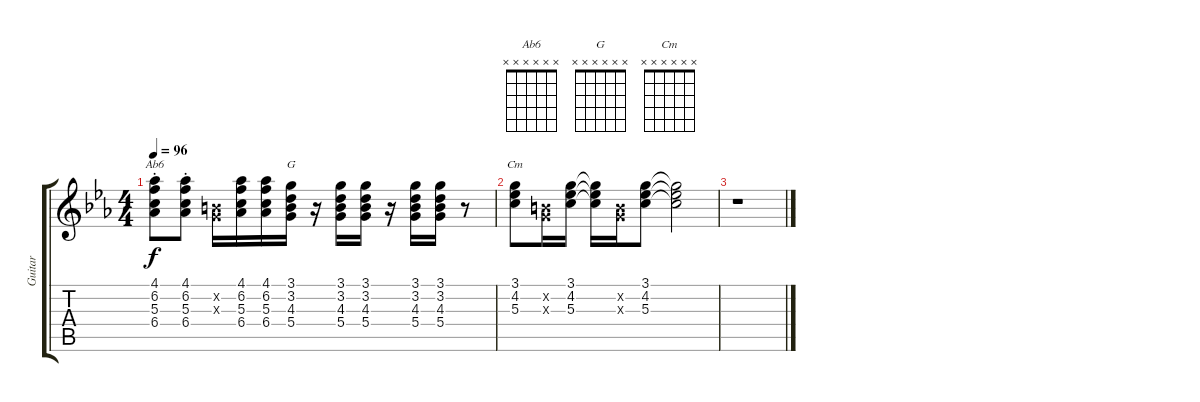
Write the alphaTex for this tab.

\track ("Guitar" "Guitar") {instrument electricguitarclean}
\staff {score tabs}
\tuning (E4 B3 G3 D3 A2 E2) {hide}
\chord ("Ab6" x x x x x x) {firstfret 0}
\chord ("G" x x x x x x) {firstfret 0}
\chord ("Cm" x x x x x x) {firstfret 0}
\ts (4 4)
\tempo 96
\clef g2
\ks eb
(4.1{st} 6.2{st} 5.3{st} 6.4{st}).8{ch "Ab6" dy f} (4.1{st} 6.2{st} 5.3{st} 6.4{st}).8 (0.2{x} 0.3{x}).16 (4.1 6.2 5.3 6.4).16 (4.1 6.2 5.3 6.4).16 (3.1 3.2 4.3 5.4).16{ch "G"} r.16 (3.1 3.2 4.3 5.4).16 (3.1 3.2 4.3 5.4).16 r.16 (3.1 3.2 4.3 5.4).16 (3.1 3.2 4.3 5.4).16 r.8 |
(3.1 4.2 5.3).8{ch "Cm"} (0.2{x} 0.3{x}).16 (3.1 4.2 5.3).16 (3.1{t} 4.2{t} 5.3{t}).16 (0.2{x} 0.3{x}).16 (3.1 4.2 5.3).8 (3.1{t} 4.2{t} 5.3{t}).2 |
r.1
